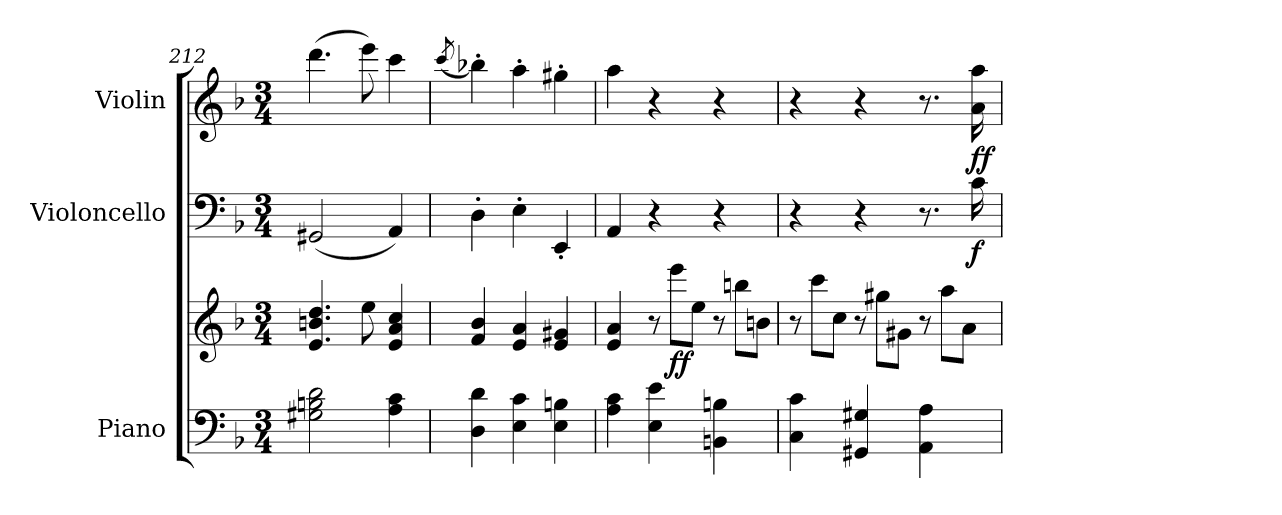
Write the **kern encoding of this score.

**kern	**kern	**dynam	**kern	**dynam	**kern	**dynam
*part3	*part3	*part3	*part2	*part2	*part1	*part1
*staff4	*staff3	*staff3/4	*staff2	*staff2	*staff1	*staff1
*I"Piano	*	*	*I"Violoncello	*	*I"Violin	*
*I'Pno	*	*	*I'Vc	*	*I'Vln	*
*clefF4	*clefG2	*	*clefF4	*	*clefG2	*
*k[b-]	*k[b-]	*	*k[b-]	*	*k[b-]	*
*M3/4	*M3/4	*	*M3/4	*	*M3/4	*
=212	=212	=212	=212	=212	=212	=212
2G#X\ 2Bn\ 2d\	4.e/ 4.bn/ 4.dd/	.	(<2GG#X/	.	(>4.ddd\	.
.	8ee\	.	.	.	8eee\)	.
4A\ 4c\	4e/ 4a/ 4cc/	.	4AA/)	.	4ccc\	.
!!LO:PB:g=z
=213	=213	=213	=213	=213	=213	=213
.	.	.	.	.	(<8qccc/	.
4D\ 4d\	4f/ 4b-/	.	4D'\	.	4bb-X'\)	.
4E\ 4c\	4e/ 4a/	.	4E'\	.	4aa'\	.
4E\ 4Bn\	4e/ 4g#X/	.	4EE'/	.	4gg#X'\	.
=214	=214	=214	=214	=214	=214	=214
4A\ 4c\	4e/ 4a/	.	4AA/	.	4aa\	.
*	*Xtuplet	*	*	*	*	*
4E\ 4e\	12r	.	4r	.	4r	.
!	!	!LO:DY:b	!	!	!	!
.	12eee\L	ff	.	.	.	.
.	12ee\J	.	.	.	.	.
4BBn\ 4Bn\	12r	.	4r	.	4r	.
.	12bbn\L	.	.	.	.	.
.	12bn\J	.	.	.	.	.
=215	=215	=215	=215	=215	=215	=215
4C\ 4c\	12r	.	4r	.	4r	.
.	12ccc\L	.	.	.	.	.
.	12cc\J	.	.	.	.	.
4GG#X/ 4G#X/	12r	.	4r	.	4r	.
.	12gg#X\L	.	.	.	.	.
.	12g#X\J	.	.	.	.	.
4AA\ 4A\	12r	.	8.r	.	8.r	.
.	12aa\L	.	.	.	.	.
.	12a\J	.	.	.	.	.
!	!	!	!	!LO:DY:b	!	!LO:DY:b
!	!	!	!	!	!	!LO:DY:n=1:b
.	.	.	16c\	f	16a\ 16aa\	f f
=	=	=	=	=	=	=
*-	*-	*-	*-	*-	*-	*-
